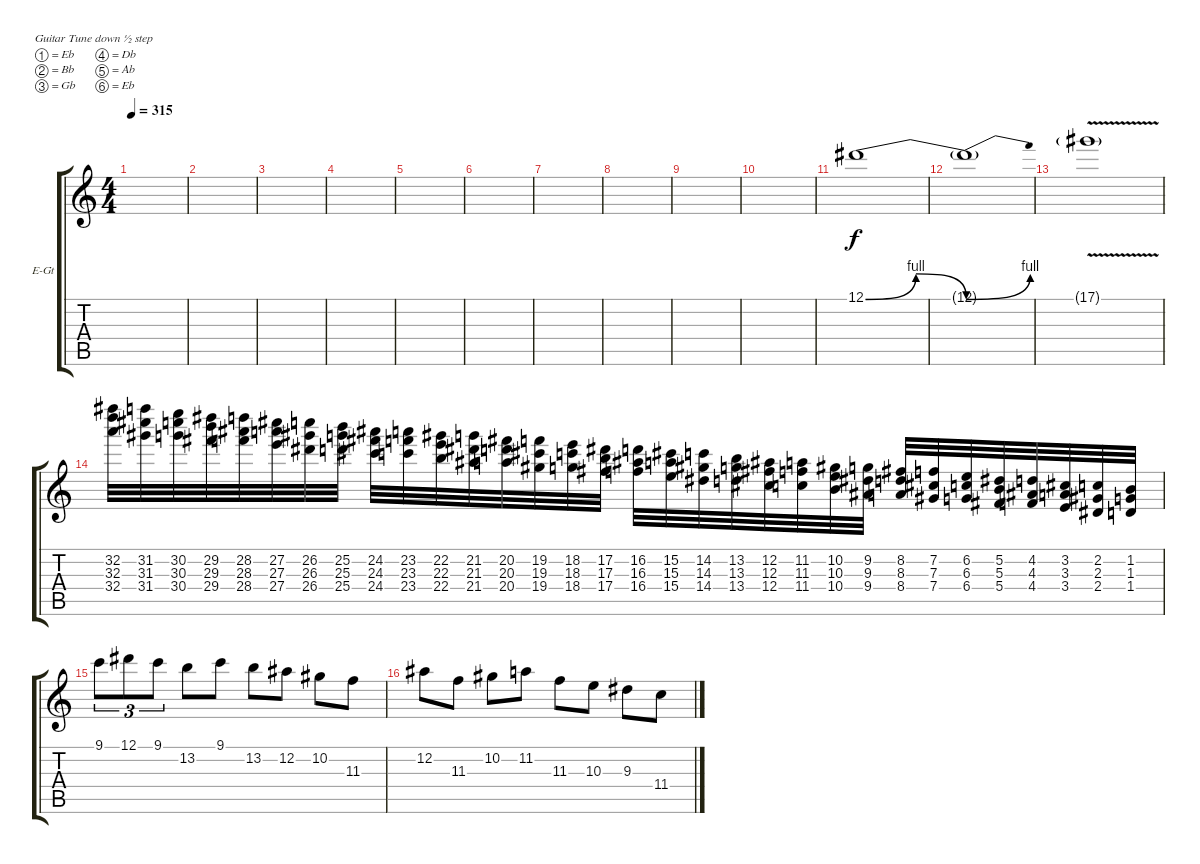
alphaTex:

\bracketExtendMode groupsimilarinstruments
\firstSystemTrackNameOrientation horizontal
\otherSystemsTrackNameOrientation horizontal
\track ("solo" "E-Gt") {instrument distortionguitar}
\staff {score tabs}
\tuning (Eb4 Bb3 Gb3 Db3 Ab2 Eb2)
\ts (4 4)
\tempo 315
\clef g2
\ks c
|
|
|
|
|
|
|
|
|
|
12.1{be (bendrelease 0 0 3.5999999999999996 4 6 4 17.4 0)}.1 |
12.1{be (bend 0 0 60 4) t}.1 |
17.1{v g}.1 |
(32.2 32.3 32.4).32 (31.2 31.3 31.4).32 (30.2 30.3 30.4).32 (29.2 29.3 29.4).32 (28.2 28.3 28.4).32 (27.2 27.3 27.4).32 (26.2 26.3 26.4).32 (25.2 25.3 25.4).32 (24.2 24.3 24.4).32 (23.2 23.3 23.4).32 (22.2 22.3 22.4).32 (21.2 21.3 21.4).32 (20.2 20.3 20.4).32 (19.2 19.3 19.4).32 (18.2 18.3 18.4).32 (17.2 17.3 17.4).32 (16.2 16.3 16.4).32 (15.2 15.3 15.4).32 (14.2 14.3 14.4).32 (13.2 13.3 13.4).32 (12.2 12.3 12.4).32 (11.2 11.3 11.4).32 (10.2 10.3 10.4).32 (9.2 9.3 9.4).32 (8.2 8.3 8.4).32 (7.2 7.3 7.4).32 (6.2 6.3 6.4).32 (5.2 5.3 5.4).32 (4.2 4.3 4.4).32 (3.2 3.3 3.4).32 (2.2 2.3 2.4).32 (1.2 1.3 1.4).32 |
9.1.8{tu (3 2)} 12.1.8{tu (3 2)} 9.1.8{tu (3 2)} 13.2.8 9.1.8 13.2.8 12.2.8 10.2.8 11.3.8 |
12.2.8 11.3.8 10.2.8 11.2.8 11.3.8 10.3.8 9.3.8 11.4.8
